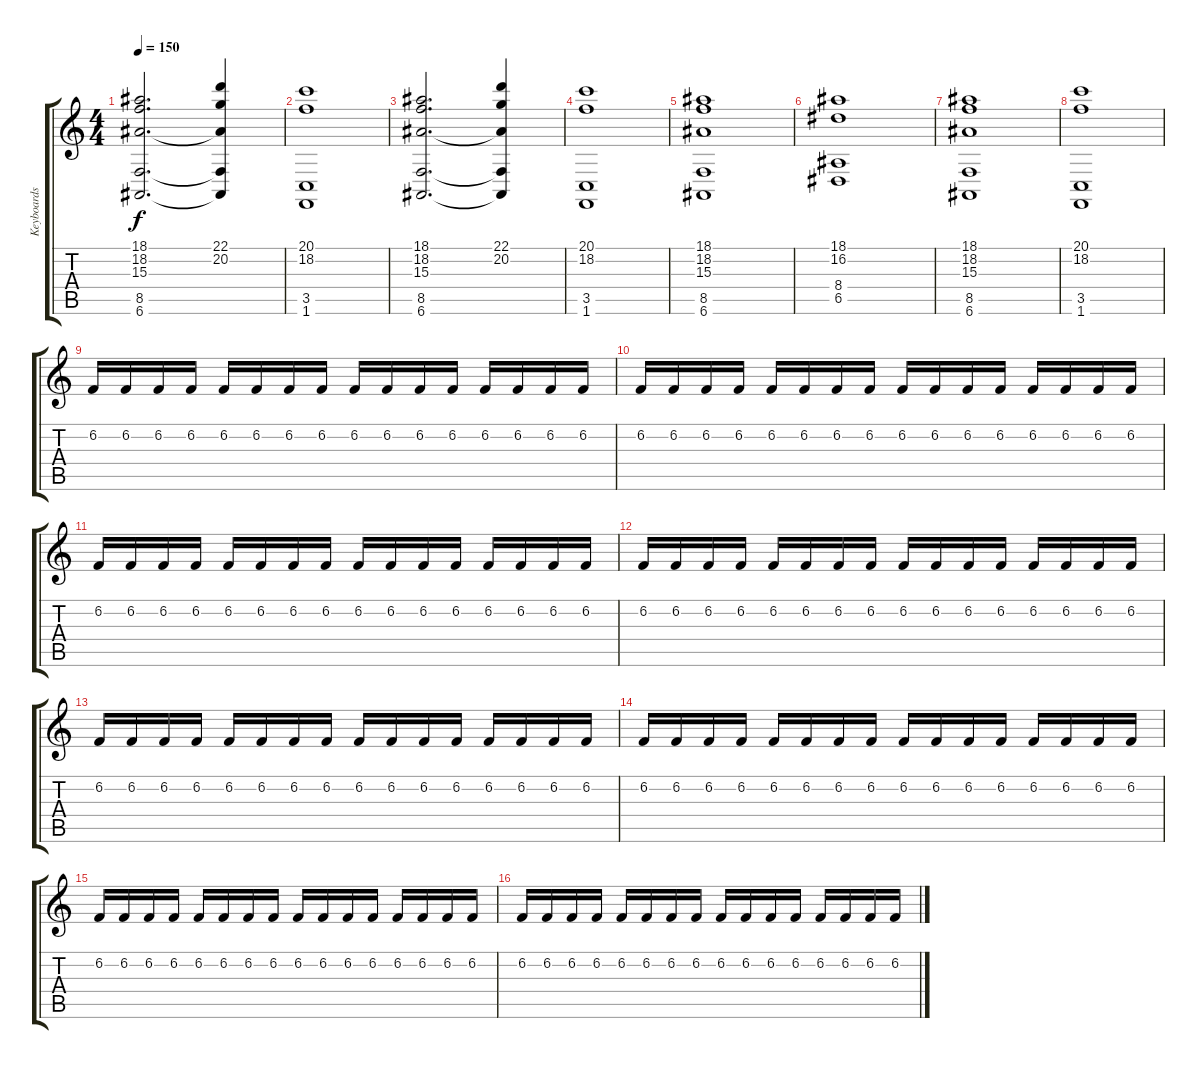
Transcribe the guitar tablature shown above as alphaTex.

\track ("Keyboards" "Keyboards") {instrument churchorgan}
\staff {score tabs}
\tuning (E4 B3 G3 D3 A2 E2) {hide}
\ts (4 4)
\tempo 150
\clef g2
\ks c
(18.1 18.2 15.3 8.5 6.6).2{d dy f instrument churchorgan} (22.1 20.2 15.3{t} 8.5{t} 6.6{t}).4 |
(20.1 18.2 3.5 1.6).1 |
(18.1 18.2 15.3 8.5 6.6).2{d} (22.1 20.2 15.3{t} 8.5{t} 6.6{t}).4 |
(20.1 18.2 3.5 1.6).1 |
(18.1 18.2 15.3 8.5 6.6).1 |
(18.1 16.2 8.4 6.5).1 |
(18.1 18.2 15.3 8.5 6.6).1 |
(20.1 18.2 3.5 1.6).1 |
6.2.16{instrument synthbass1} 6.2.16 6.2.16 6.2.16 6.2.16 6.2.16 6.2.16 6.2.16 6.2.16 6.2.16 6.2.16 6.2.16 6.2.16 6.2.16 6.2.16 6.2.16 |
6.2.16 6.2.16 6.2.16 6.2.16 6.2.16 6.2.16 6.2.16 6.2.16 6.2.16 6.2.16 6.2.16 6.2.16 6.2.16 6.2.16 6.2.16 6.2.16 |
6.2.16 6.2.16 6.2.16 6.2.16 6.2.16 6.2.16 6.2.16 6.2.16 6.2.16 6.2.16 6.2.16 6.2.16 6.2.16 6.2.16 6.2.16 6.2.16 |
6.2.16 6.2.16 6.2.16 6.2.16 6.2.16 6.2.16 6.2.16 6.2.16 6.2.16 6.2.16 6.2.16 6.2.16 6.2.16 6.2.16 6.2.16 6.2.16 |
6.2.16{instrument synthbass1} 6.2.16 6.2.16 6.2.16 6.2.16 6.2.16 6.2.16 6.2.16 6.2.16 6.2.16 6.2.16 6.2.16 6.2.16 6.2.16 6.2.16 6.2.16 |
6.2.16 6.2.16 6.2.16 6.2.16 6.2.16 6.2.16 6.2.16 6.2.16 6.2.16 6.2.16 6.2.16 6.2.16 6.2.16 6.2.16 6.2.16 6.2.16 |
6.2.16 6.2.16 6.2.16 6.2.16 6.2.16 6.2.16 6.2.16 6.2.16 6.2.16 6.2.16 6.2.16 6.2.16 6.2.16 6.2.16 6.2.16 6.2.16 |
6.2.16 6.2.16 6.2.16 6.2.16 6.2.16 6.2.16 6.2.16 6.2.16 6.2.16 6.2.16 6.2.16 6.2.16 6.2.16 6.2.16 6.2.16 6.2.16
